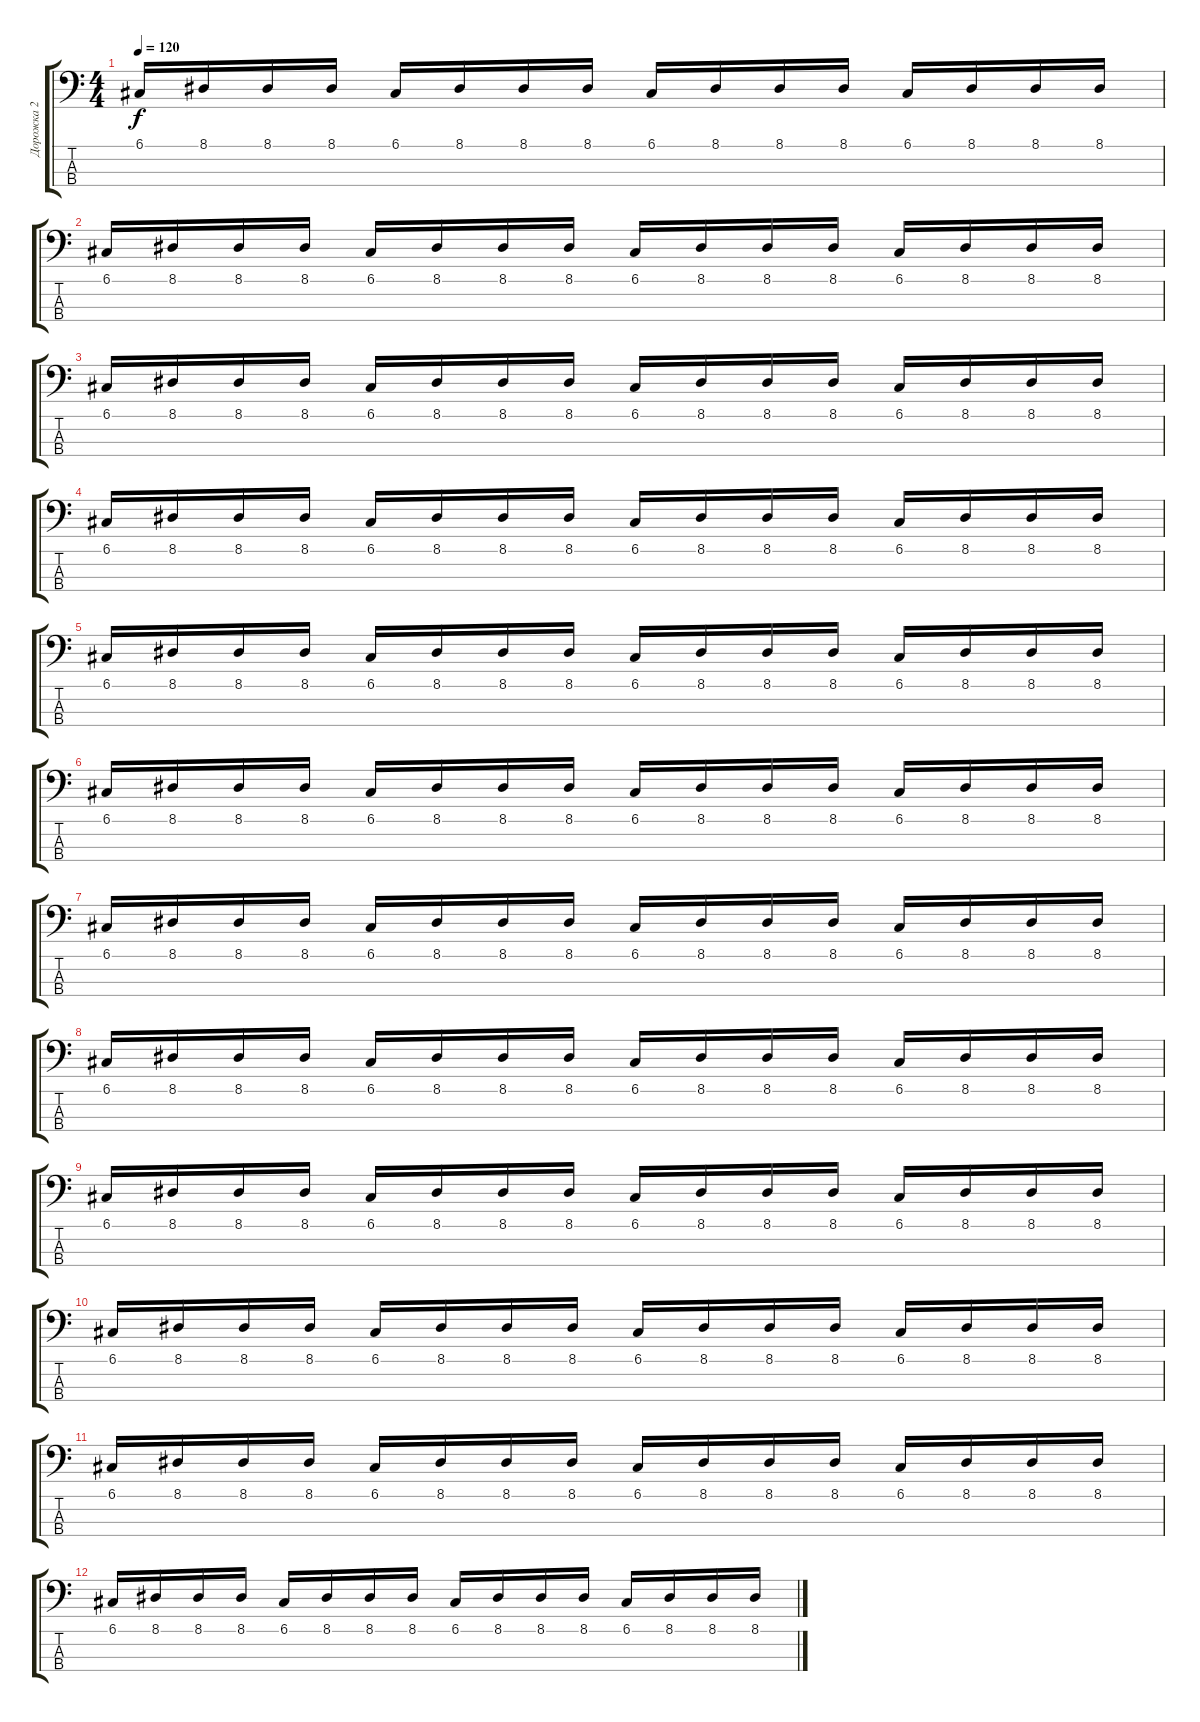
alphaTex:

\track ("Дорожка 2" "Дорожка 2") {instrument lead8bassandlead}
\staff {score tabs}
\tuning (G2 D2 A1 E1) {hide}
\ts (4 4)
\tempo 120
\clef f4
\ks c
6.1.16{dy f} 8.1.16 8.1.16 8.1.16 6.1.16 8.1.16 8.1.16 8.1.16 6.1.16 8.1.16 8.1.16 8.1.16 6.1.16 8.1.16 8.1.16 8.1.16 |
6.1.16 8.1.16 8.1.16 8.1.16 6.1.16 8.1.16 8.1.16 8.1.16 6.1.16 8.1.16 8.1.16 8.1.16 6.1.16 8.1.16 8.1.16 8.1.16 |
6.1.16 8.1.16 8.1.16 8.1.16 6.1.16 8.1.16 8.1.16 8.1.16 6.1.16 8.1.16 8.1.16 8.1.16 6.1.16 8.1.16 8.1.16 8.1.16 |
6.1.16 8.1.16 8.1.16 8.1.16 6.1.16 8.1.16 8.1.16 8.1.16 6.1.16 8.1.16 8.1.16 8.1.16 6.1.16 8.1.16 8.1.16 8.1.16 |
6.1.16 8.1.16 8.1.16 8.1.16 6.1.16 8.1.16 8.1.16 8.1.16 6.1.16 8.1.16 8.1.16 8.1.16 6.1.16 8.1.16 8.1.16 8.1.16 |
6.1.16 8.1.16 8.1.16 8.1.16 6.1.16 8.1.16 8.1.16 8.1.16 6.1.16 8.1.16 8.1.16 8.1.16 6.1.16 8.1.16 8.1.16 8.1.16 |
6.1.16 8.1.16 8.1.16 8.1.16 6.1.16 8.1.16 8.1.16 8.1.16 6.1.16 8.1.16 8.1.16 8.1.16 6.1.16 8.1.16 8.1.16 8.1.16 |
6.1.16 8.1.16 8.1.16 8.1.16 6.1.16 8.1.16 8.1.16 8.1.16 6.1.16 8.1.16 8.1.16 8.1.16 6.1.16 8.1.16 8.1.16 8.1.16 |
6.1.16 8.1.16 8.1.16 8.1.16 6.1.16 8.1.16 8.1.16 8.1.16 6.1.16 8.1.16 8.1.16 8.1.16 6.1.16 8.1.16 8.1.16 8.1.16 |
6.1.16 8.1.16 8.1.16 8.1.16 6.1.16 8.1.16 8.1.16 8.1.16 6.1.16 8.1.16 8.1.16 8.1.16 6.1.16 8.1.16 8.1.16 8.1.16 |
6.1.16 8.1.16 8.1.16 8.1.16 6.1.16 8.1.16 8.1.16 8.1.16 6.1.16 8.1.16 8.1.16 8.1.16 6.1.16 8.1.16 8.1.16 8.1.16 |
6.1.16 8.1.16 8.1.16 8.1.16 6.1.16 8.1.16 8.1.16 8.1.16 6.1.16 8.1.16 8.1.16 8.1.16 6.1.16 8.1.16 8.1.16 8.1.16
